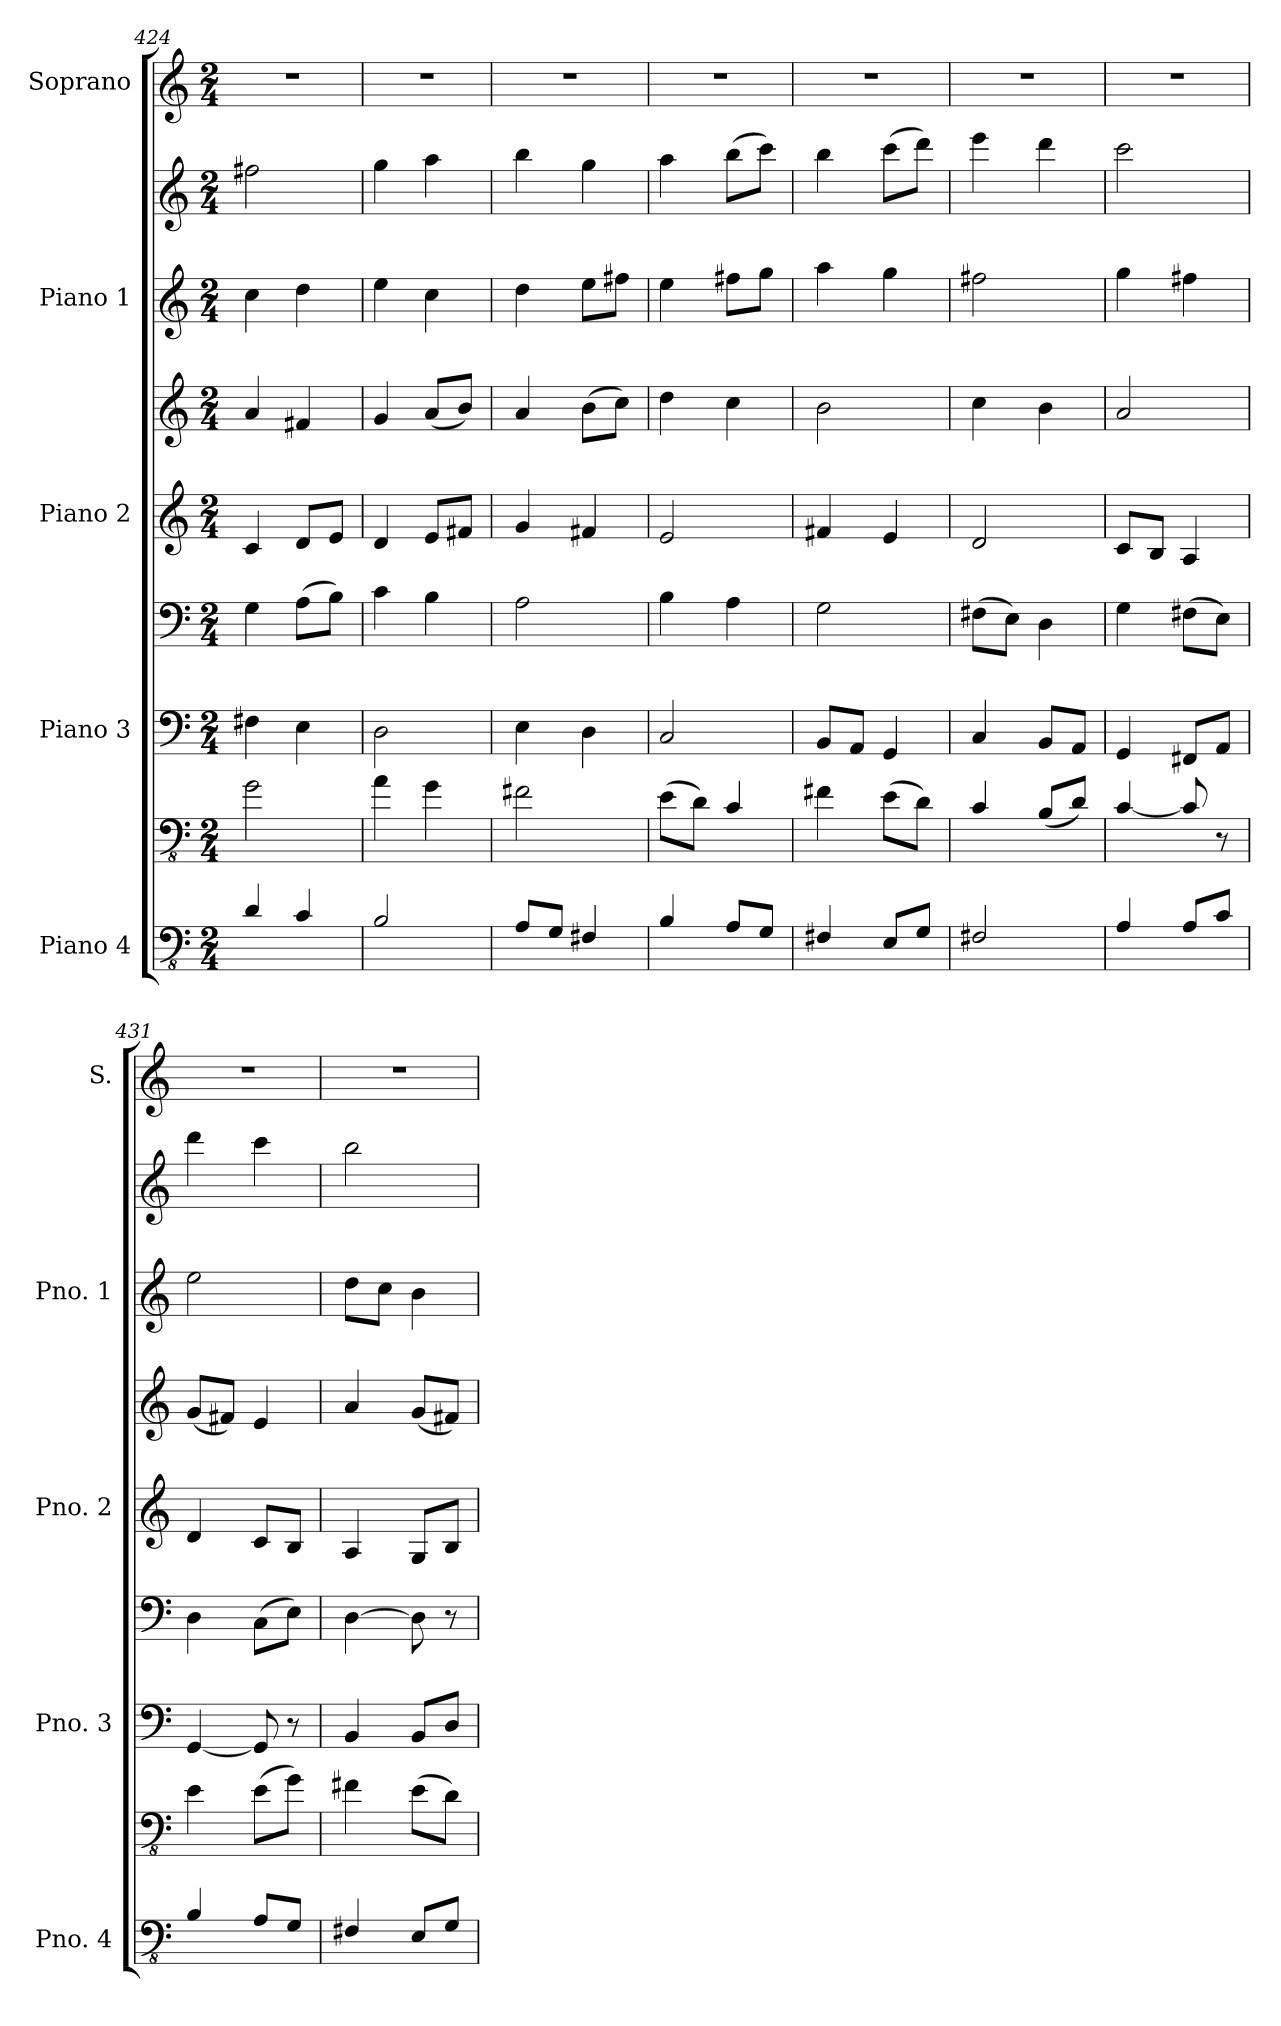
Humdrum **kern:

**kern	**kern	**kern	**kern	**kern	**kern	**kern	**kern	**kern
*part5	*part5	*part4	*part4	*part3	*part3	*part2	*part2	*part1
*staff9	*staff8	*staff7	*staff6	*staff5	*staff4	*staff3	*staff2	*staff1
*I"Piano 4	*	*I"Piano 3	*	*I"Piano 2	*	*I"Piano 1	*	*I"Soprano
*I'Pno. 4	*	*I'Pno. 3	*	*I'Pno. 2	*	*I'Pno. 1	*	*I'S.
*clefFv4	*clefFv4	*clefF4	*clefF4	*clefG2	*clefG2	*clefG2	*clefG2	*clefG2
*ITrd7c12	*ITrd7c12	*	*	*	*	*	*	*
*k[]	*k[]	*k[]	*k[]	*k[]	*k[]	*k[]	*k[]	*k[]
*C:	*C:	*C:	*C:	*C:	*C:	*C:	*C:	*C:
*M2/4	*M2/4	*M2/4	*M2/4	*M2/4	*M2/4	*M2/4	*M2/4	*M2/4
=424	=424	=424	=424	=424	=424	=424	=424	=424
4DD/	2GG\	4F#X\	4G\	4c/	4a/	4cc\	2ff#X\	2r
4CC/	.	4E\	(8A\L	8d/L	4f#X/	4dd\	.	.
.	.	.	8B\J)	8e/J	.	.	.	.
=425	=425	=425	=425	=425	=425	=425	=425	=425
2BBB/	4AA\	2D\	4c\	4d/	4g/	4ee\	4gg\	2r
.	4GG\	.	4B\	8e/L	(8a/L	4cc\	4aa\	.
.	.	.	.	8f#X/J	8b/J)	.	.	.
=426	=426	=426	=426	=426	=426	=426	=426	=426
8AAA/L	2FF#X\	4E\	2A\	4g/	4a/	4dd\	4bb\	2r
8GGG/J	.	.	.	.	.	.	.	.
4FFF#X/	.	4D\	.	4f#X/	(8b\L	8ee\L	4gg\	.
.	.	.	.	.	8cc\J)	8ff#X\J	.	.
=427	=427	=427	=427	=427	=427	=427	=427	=427
4BBB/	(8EE\L	2C/	4B\	2e/	4dd\	4ee\	4aa\	2r
.	8DD\J)	.	.	.	.	.	.	.
8AAA/L	4CC/	.	4A\	.	4cc\	8ff#X\L	(8bb\L	.
8GGG/J	.	.	.	.	.	8gg\J	8ccc\J)	.
=428	=428	=428	=428	=428	=428	=428	=428	=428
4FFF#X/	4FF#X\	8BB/L	2G\	4f#X/	2b\	4aa\	4bb\	2r
.	.	8AA/J	.	.	.	.	.	.
8EEE/L	(8EE\L	4GG/	.	4e/	.	4gg\	(8ccc\L	.
8GGG/J	8DD\J)	.	.	.	.	.	8ddd\J)	.
=429	=429	=429	=429	=429	=429	=429	=429	=429
2FFF#X/	4CC/	4C/	(8F#X\L	2d/	4cc\	2ff#X\	4eee\	2r
.	.	.	8E\J)	.	.	.	.	.
.	(8BBB/L	8BB/L	4D\	.	4b\	.	4ddd\	.
.	8DD/J)	8AA/J	.	.	.	.	.	.
=430	=430	=430	=430	=430	=430	=430	=430	=430
4AAA/	[<4CC/	4GG/	4G\	8c/L	2a/	4gg\	2ccc\	2r
.	.	.	.	8B/J	.	.	.	.
8AAA/L	8CC/]	8FF#X/L	(8F#X\L	4A/	.	4ff#X\	.	.
8CC/J	8r	8AA/J	8E\J)	.	.	.	.	.
!!LO:PB:g=z
=431	=431	=431	=431	=431	=431	=431	=431	=431
4BBB/	4EE\	[<4GG/	4D\	4d/	(8g/L	2ee\	4ddd\	2r
.	.	.	.	.	8f#X/J)	.	.	.
8AAA/L	(8EE\L	8GG/]	(8C\L	8c/L	4e/	.	4ccc\	.
8GGG/J	8GG\J)	8r	8E\J)	8B/J	.	.	.	.
=432	=432	=432	=432	=432	=432	=432	=432	=432
4FFF#X/	4FF#X\	4BB/	[>4D\	4A/	4a/	8dd\L	2bb\	2r
.	.	.	.	.	.	8cc\J	.	.
8EEE/L	(8EE\L	8BB/L	8D\]	8G/L	(8g/L	4b\	.	.
8GGG/J	8DD\J)	8D/J	8r	8B/J	8f#X/J)	.	.	.
=	=	=	=	=	=	=	=	=
*-	*-	*-	*-	*-	*-	*-	*-	*-
